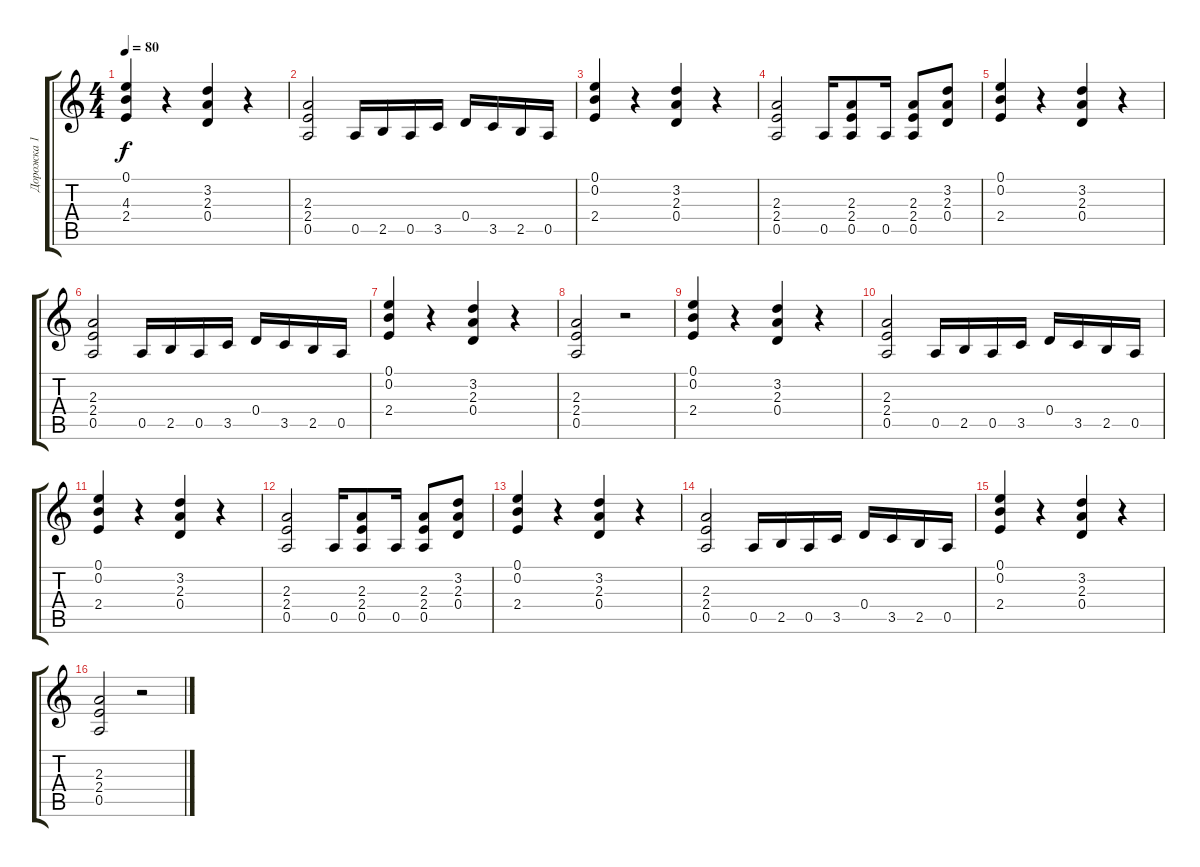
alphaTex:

\track ("Дорожка 1" "Дорожка 1") {instrument distortionguitar}
\staff {score tabs}
\tuning (E4 B3 G3 D3 A2 E2) {hide}
\ts (4 4)
\tempo 80
\clef g2
\ks c
(0.1 4.3 2.4).4{dy f instrument distortionguitar} r.4 (3.2 2.3 0.4).4 r.4 |
(2.3 2.4 0.5).2 0.5.16 2.5.16 0.5.16 3.5.16 0.4.16 3.5.16 2.5.16 0.5.16 |
(0.1 0.2 2.4).4 r.4 (3.2 2.3 0.4).4 r.4 |
(2.3 2.4 0.5).2 0.5.16 (2.3 2.4 0.5).8 0.5.16 (2.3 2.4 0.5).8 (3.2 2.3 0.4).8 |
(0.1 0.2 2.4).4 r.4 (3.2 2.3 0.4).4 r.4 |
(2.3 2.4 0.5).2 0.5.16 2.5.16 0.5.16 3.5.16 0.4.16 3.5.16 2.5.16 0.5.16 |
(0.1 0.2 2.4).4 r.4 (3.2 2.3 0.4).4 r.4 |
(2.3 2.4 0.5).2 r.2 |
(0.1 0.2 2.4).4 r.4 (3.2 2.3 0.4).4 r.4 |
(2.3 2.4 0.5).2 0.5.16 2.5.16 0.5.16 3.5.16 0.4.16 3.5.16 2.5.16 0.5.16 |
(0.1 0.2 2.4).4 r.4 (3.2 2.3 0.4).4 r.4 |
(2.3 2.4 0.5).2 0.5.16 (2.3 2.4 0.5).8 0.5.16 (2.3 2.4 0.5).8 (3.2 2.3 0.4).8 |
(0.1 0.2 2.4).4 r.4 (3.2 2.3 0.4).4 r.4 |
(2.3 2.4 0.5).2 0.5.16 2.5.16 0.5.16 3.5.16 0.4.16 3.5.16 2.5.16 0.5.16 |
(0.1 0.2 2.4).4 r.4 (3.2 2.3 0.4).4 r.4 |
(2.3 2.4 0.5).2 r.2
